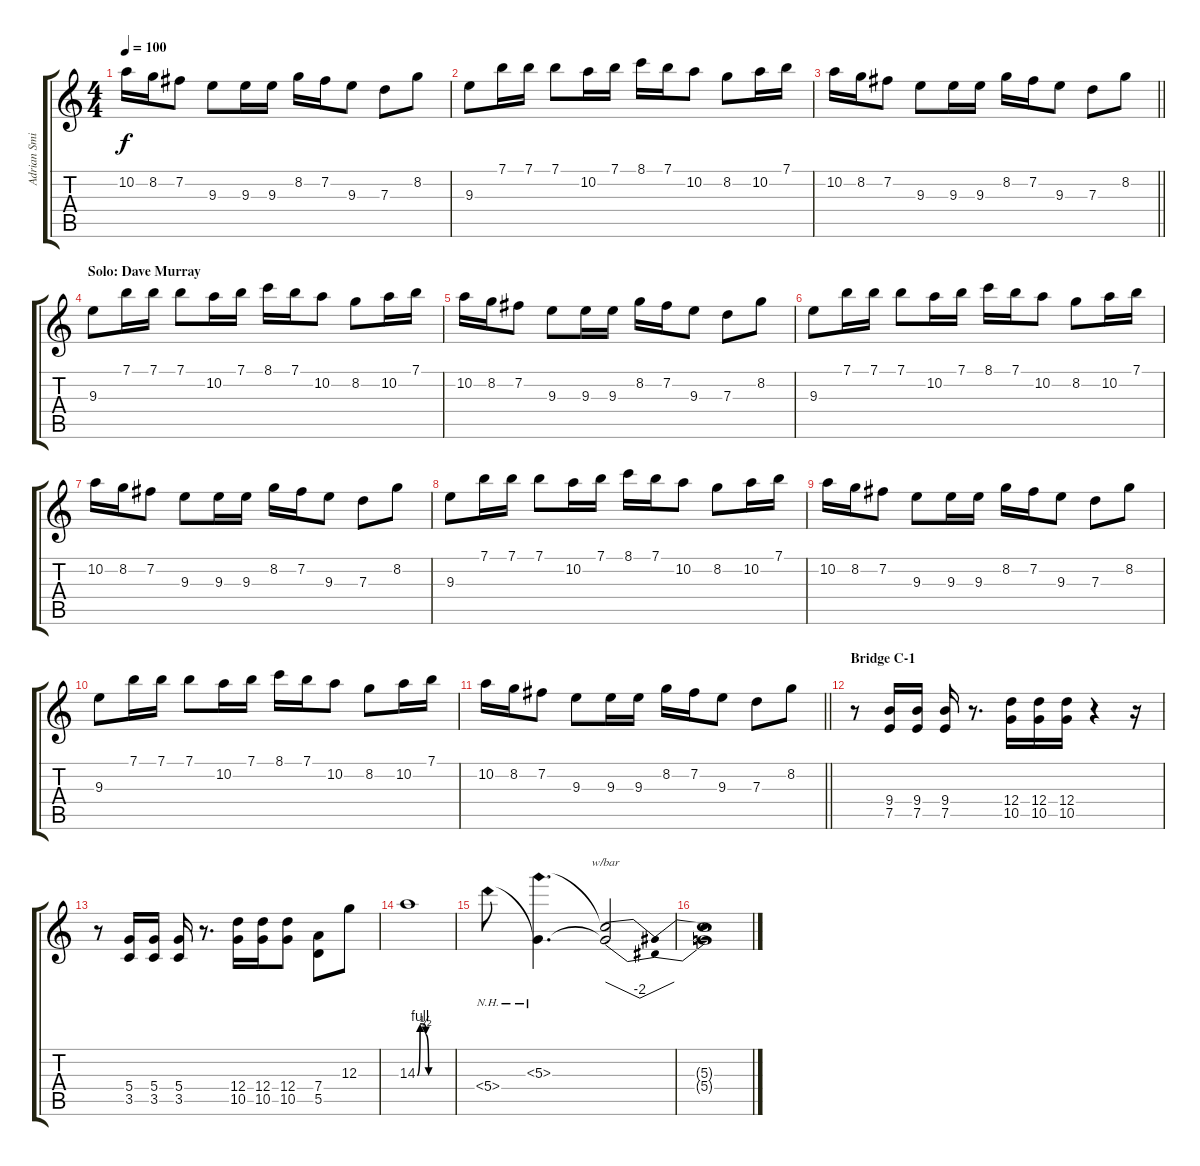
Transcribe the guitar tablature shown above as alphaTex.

\track ("Adrian Smith" "Adrian Smi") {instrument overdrivenguitar}
\staff {score tabs}
\tuning (E4 B3 G3 D3 A2 E2) {hide}
\ts (4 4)
\tempo 100
\clef g2
\ks c
10.2.16{dy f} 8.2.16 7.2.8 9.3.8 9.3.16 9.3.16 8.2.16 7.2.16 9.3.8 7.3.8 8.2.8 |
9.3.8 7.1.16 7.1.16 7.1.8 10.2.16 7.1.16 8.1.16 7.1.16 10.2.8 8.2.8 10.2.16 7.1.16 |
\barLineRight lightlight
10.2.16 8.2.16 7.2.8 9.3.8 9.3.16 9.3.16 8.2.16 7.2.16 9.3.8 7.3.8 8.2.8 |
\section ("" "Solo: Dave Murray")
9.3.8 7.1.16 7.1.16 7.1.8 10.2.16 7.1.16 8.1.16 7.1.16 10.2.8 8.2.8 10.2.16 7.1.16 |
10.2.16 8.2.16 7.2.8 9.3.8 9.3.16 9.3.16 8.2.16 7.2.16 9.3.8 7.3.8 8.2.8 |
9.3.8 7.1.16 7.1.16 7.1.8 10.2.16 7.1.16 8.1.16 7.1.16 10.2.8 8.2.8 10.2.16 7.1.16 |
10.2.16 8.2.16 7.2.8 9.3.8 9.3.16 9.3.16 8.2.16 7.2.16 9.3.8 7.3.8 8.2.8 |
9.3.8 7.1.16 7.1.16 7.1.8 10.2.16 7.1.16 8.1.16 7.1.16 10.2.8 8.2.8 10.2.16 7.1.16 |
10.2.16 8.2.16 7.2.8 9.3.8 9.3.16 9.3.16 8.2.16 7.2.16 9.3.8 7.3.8 8.2.8 |
9.3.8 7.1.16 7.1.16 7.1.8 10.2.16 7.1.16 8.1.16 7.1.16 10.2.8 8.2.8 10.2.16 7.1.16 |
\barLineRight lightlight
10.2.16 8.2.16 7.2.8 9.3.8 9.3.16 9.3.16 8.2.16 7.2.16 9.3.8 7.3.8 8.2.8 |
\section ("" "Bridge C-1")
r.8 (9.4 7.5).16 (9.4 7.5).16 (9.4 7.5).16 r.8{d} (12.4 10.5).16 (12.4 10.5).16 (12.4 10.5).16 r.4 r.16 |
r.8 (5.4 3.5).16 (5.4 3.5).16 (5.4 3.5).16 r.8{d} (12.4 10.5).16 (12.4 10.5).16 (12.4 10.5).8 (7.4 5.5).8 12.3.8 |
14.3{be (custom 0 0 5 4 10 4 15 2 20 0 30 0 60 0)}.1 |
5.4{nh}.8 (5.3{nh} 5.4{t}).4{d} (5.3{t} 5.4{t}).2{tbe (dip default 0 0 30 -8 60 0)} |
(5.3{t} 5.4{t}).1
